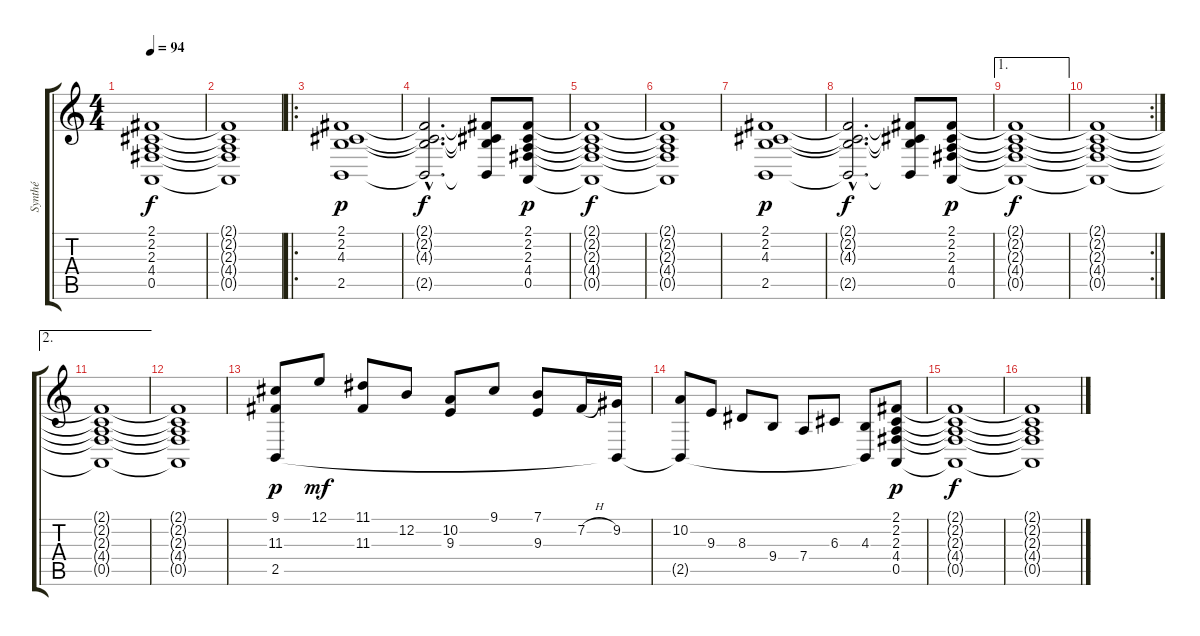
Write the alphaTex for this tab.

\track ("Synthé" "Synthé") {instrument electricpiano2}
\staff {score tabs}
\tuning (E4 B3 G3 D3 A2 E2) {hide}
\ts (4 4)
\tempo 94
\clef g2
\ks c
(2.1{t} 2.2{t} 2.3{t} 4.4{t} 0.5{t}).1{dy f} |
(2.1{t} 2.2{t} 2.3{t} 4.4{t} 0.5{t}).1 |
\ro
(2.1 2.2 4.3 2.5).1{dy p} |
(2.1{hac t} 2.2{hac t} 4.3{hac t} 2.5{hac t}).2{d dy f} (2.1{t} 2.2{t} 4.3{t} 2.5{t}).8 (2.1 2.2 2.3 4.4 0.5).8{dy p} |
(2.1{t} 2.2{t} 2.3{t} 4.4{t} 0.5{t}).1{dy f} |
(2.1{t} 2.2{t} 2.3{t} 4.4{t} 0.5{t}).1 |
(2.1 2.2 4.3 2.5).1{dy p} |
(2.1{hac t} 2.2{hac t} 4.3{hac t} 2.5{hac t}).2{d dy f} (2.1{t} 2.2{t} 4.3{t} 2.5{t}).8 (2.1 2.2 2.3 4.4 0.5).8{dy p} |
\ae 1
(2.1{t} 2.2{t} 2.3{t} 4.4{t} 0.5{t}).1{dy f} |
\rc 2
(2.1{t} 2.2{t} 2.3{t} 4.4{t} 0.5{t}).1 |
\ae 2
(2.1{t} 2.2{t} 2.3{t} 4.4{t} 0.5{t}).1 |
(2.1{t} 2.2{t} 2.3{t} 4.4{t} 0.5{t}).1 |
(9.1 11.3 2.5).8{dy p} 12.1.8{dy mf} (11.1 11.3).8 12.2.8 (10.2 9.3).8 9.1.8 (7.1 9.3).8 7.2{h}.16 (9.2 2.5{t}).16 |
(10.2 2.5{t}).8 9.3.8 8.3.8 9.4.8 7.4.8 6.3.8 (4.3 2.5{t}).8 (2.1 2.2 2.3 4.4 0.5).8{dy p} |
(2.1{t} 2.2{t} 2.3{t} 4.4{t} 0.5{t}).1{dy f} |
(2.1{t} 2.2{t} 2.3{t} 4.4{t} 0.5{t}).1
